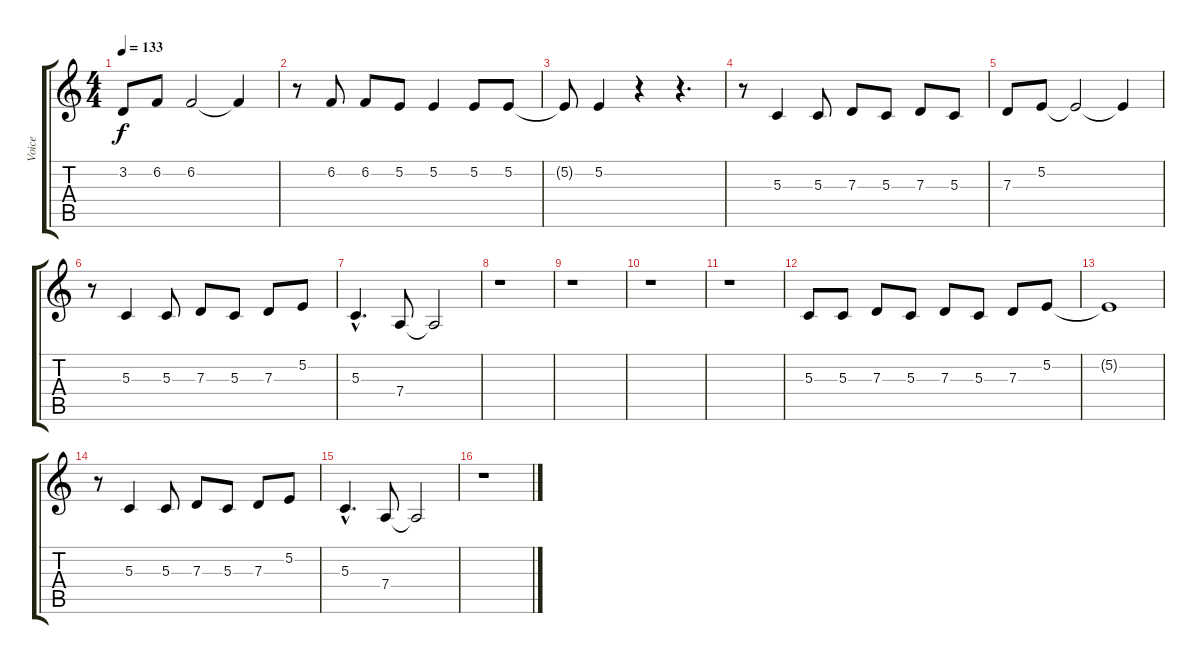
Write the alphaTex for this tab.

\track ("Voice" "Voice") {instrument trumpet}
\staff {score tabs}
\tuning (E4 B3 G3 D3 A2 E2) {hide}
\ts (4 4)
\tempo 133
\clef g2
\ks c
3.2{t}.8{dy f} 6.2.8 6.2.2 6.2{t}.4 |
r.8 6.2.8 6.2.8 5.2.8 5.2.4 5.2.8 5.2.8 |
5.2{t}.8 5.2.4 r.4 r.4{d} |
r.8 5.3.4 5.3.8 7.3.8 5.3.8 7.3.8 5.3.8 |
7.3.8 5.2.8 5.2{t}.2 5.2{t}.4 |
r.8 5.3.4 5.3.8 7.3.8 5.3.8 7.3.8 5.2.8 |
5.3{hac}.4{d} 7.4.8 7.4{t}.2 |
r.1 |
r.1 |
r.1 |
r.1 |
5.3.8 5.3.8 7.3.8 5.3.8 7.3.8 5.3.8 7.3.8 5.2.8 |
5.2{t}.1 |
r.8 5.3.4 5.3.8 7.3.8 5.3.8 7.3.8 5.2.8 |
5.3{hac}.4{d} 7.4.8 7.4{t}.2 |
r.1
